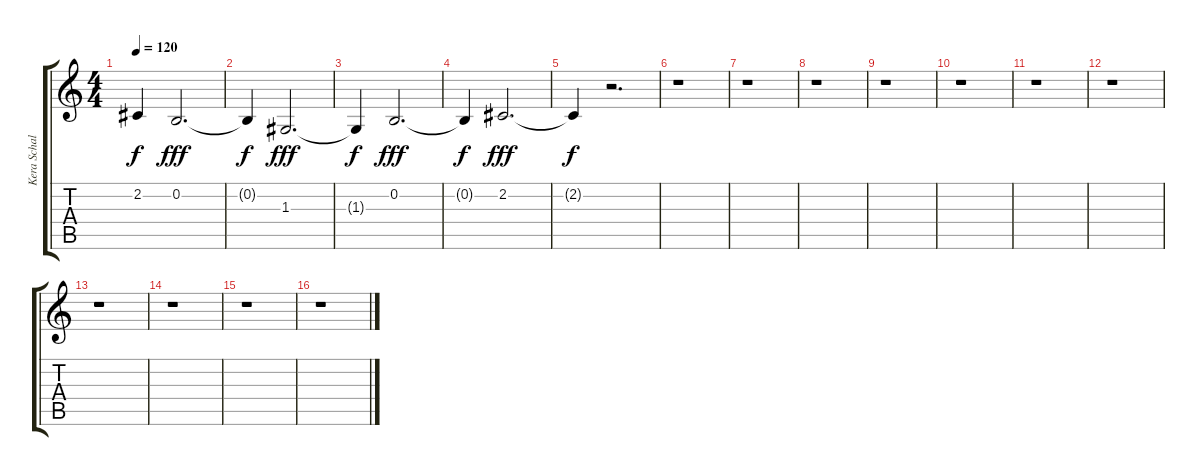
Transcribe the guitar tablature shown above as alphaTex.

\track ("Kera Schaley Cello" "Kera Schal") {instrument cello}
\staff {score tabs}
\tuning (E4 B3 G3 D3 A2 E2) {hide}
\ts (4 4)
\tempo 120
\clef g2
\ks c
2.2{t}.4{dy f} 0.2.2{d dy fff} |
0.2{t}.4{dy f} 1.3.2{d dy fff} |
1.3{t}.4{dy f} 0.2.2{d dy fff} |
0.2{t}.4{dy f} 2.2.2{d dy fff} |
2.2{t}.4{dy f} r.2{d} |
r.1 |
r.1 |
r.1 |
r.1 |
r.1 |
r.1 |
r.1 |
r.1 |
r.1 |
r.1 |
r.1
